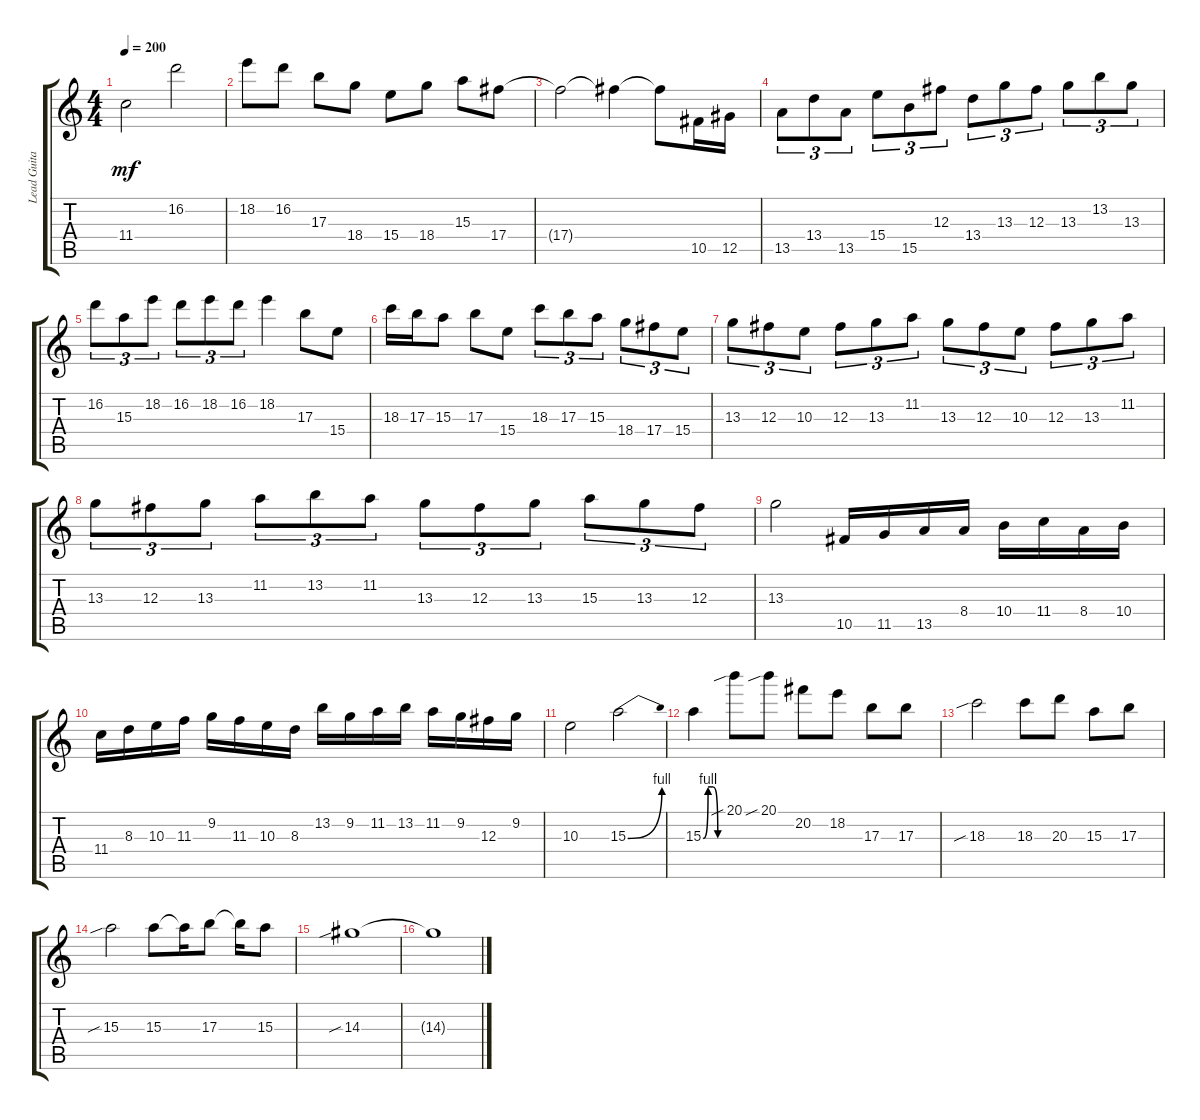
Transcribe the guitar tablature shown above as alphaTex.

\track ("Lead Guitar" "Lead Guita") {instrument distortionguitar}
\staff {score tabs}
\tuning (Eb4 Bb3 Gb3 Db3 Ab2 Db2) {hide}
\ts (4 4)
\tempo 200
\clef g2
\ks c
11.4{t}.2{dy mf} 16.2.2 |
18.2.8 16.2.8 17.3.8 18.4.8 15.4.8 18.4.8 15.3.8 17.4.8 |
17.4{t}.2 17.4{t}.4 17.4{t}.8 10.5.16 12.5.16 |
13.5.8{tu (3 2)} 13.4.8{tu (3 2)} 13.5.8{tu (3 2)} 15.4.8{tu (3 2)} 15.5.8{tu (3 2)} 12.3.8{tu (3 2)} 13.4.8{tu (3 2)} 13.3.8{tu (3 2)} 12.3.8{tu (3 2)} 13.3.8{tu (3 2)} 13.2.8{tu (3 2)} 13.3.8{tu (3 2)} |
16.2.8{tu (3 2)} 15.3.8{tu (3 2)} 18.2.8{tu (3 2)} 16.2.8{tu (3 2)} 18.2.8{tu (3 2)} 16.2.8{tu (3 2)} 18.2.4 17.3.8 15.4.8 |
18.3.16 17.3.16 15.3.8 17.3.8 15.4.8 18.3.8{tu (3 2)} 17.3.8{tu (3 2)} 15.3.8{tu (3 2)} 18.4.8{tu (3 2)} 17.4.8{tu (3 2)} 15.4.8{tu (3 2)} |
13.3.8{tu (3 2)} 12.3.8{tu (3 2)} 10.3.8{tu (3 2)} 12.3.8{tu (3 2)} 13.3.8{tu (3 2)} 11.2.8{tu (3 2)} 13.3.8{tu (3 2)} 12.3.8{tu (3 2)} 10.3.8{tu (3 2)} 12.3.8{tu (3 2)} 13.3.8{tu (3 2)} 11.2.8{tu (3 2)} |
13.3.8{tu (3 2)} 12.3.8{tu (3 2)} 13.3.8{tu (3 2)} 11.2.8{tu (3 2)} 13.2.8{tu (3 2)} 11.2.8{tu (3 2)} 13.3.8{tu (3 2)} 12.3.8{tu (3 2)} 13.3.8{tu (3 2)} 15.3.8{tu (3 2)} 13.3.8{tu (3 2)} 12.3.8{tu (3 2)} |
13.3.2 10.5.16 11.5.16 13.5.16 8.4.16 10.4.16 11.4.16 8.4.16 10.4.16 |
11.4.16 8.3.16 10.3.16 11.3.16 9.2.16 11.3.16 10.3.16 8.3.16 13.2.16 9.2.16 11.2.16 13.2.16 11.2.16 9.2.16 12.3.16 9.2.16 |
10.3.2 15.3{be (bend 0 0 60 4)}.2 |
15.3{be (custom 0 0 15 4 30 4 45 0 60 0)}.4 20.1{sib}.8 20.1{sib}.8 20.2.8 18.2.8 17.3.8 17.3.8 |
18.3{sib}.2 18.3.8 20.3.8 15.3.8 17.3.8 |
15.3{sib}.2 15.3.8 15.3{t}.16 17.3.8 17.3{t}.16 15.3.8 |
14.3{sib}.1 |
14.3{t}.1
